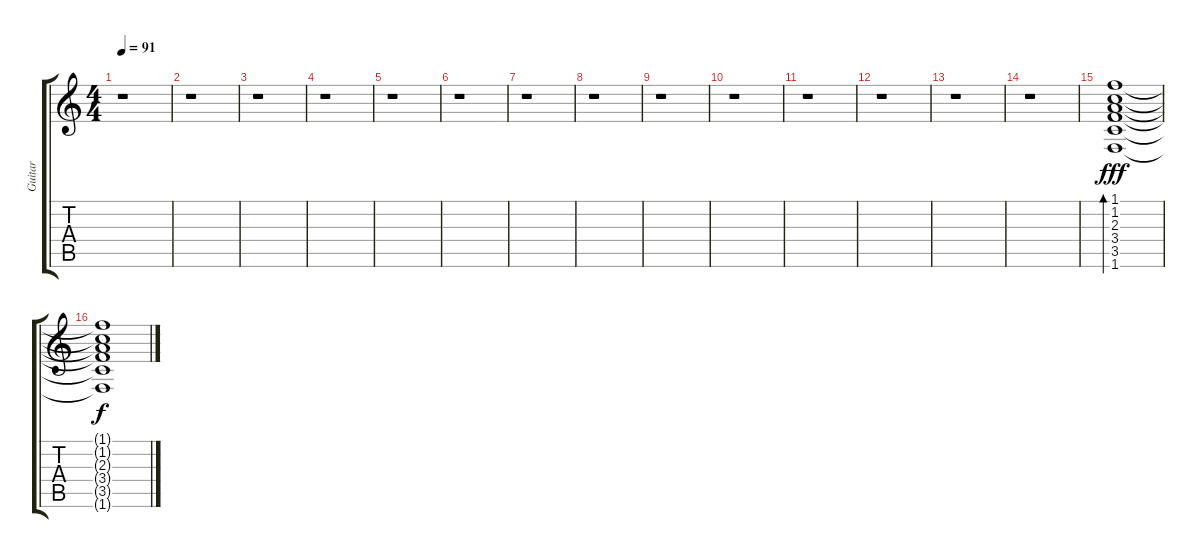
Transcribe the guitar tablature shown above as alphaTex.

\track ("Guitar" "Guitar") {instrument acousticguitarsteel}
\staff {score tabs}
\tuning (E4 B3 G3 D3 A2 E2) {hide}
\ts (4 4)
\tempo 91
\clef g2
\ks c
r.1{dy f} |
r.1 |
r.1 |
r.1 |
r.1 |
r.1 |
r.1 |
r.1 |
r.1 |
r.1 |
r.1 |
r.1 |
r.1 |
r.1{volume 0} |
(1.1 1.2 2.3 3.4 3.5 1.6).1{bd 120 dy fff volume 10} |
(1.1{t} 1.2{t} 2.3{t} 3.4{t} 3.5{t} 1.6{t}).1{dy f}
